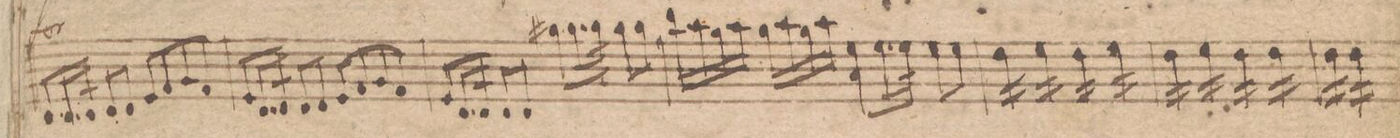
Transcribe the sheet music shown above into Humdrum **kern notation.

**kern	**dynam
*I"Violino Secundo	*
*clefG2	*
*k[f#c#]	*
*met(c)	*
*M4/4	*
8d/L	f
16.d/L	.
32d/JJk	.
8d/L	.
8d/J	.
8e/L	.
8f#/	.
8g/	.
8e/J	.
=61	=61
8e/L	.
16.d/L	.
32d/JJk	.
8d/L	.
8d/J	.
8e/L	.
8f#/	.
8g/	.
8e/J	.
=62	=62
8e/L	.
16.d/L	.
32d/JJk	.
8d/L	.
8d/J	.
8gg#X\L	.
16.gg#\L	.
32gg#\JJk	.
8gg#\L	.
8gg#\J	.
=63	=63
16bb\LL	.
16aa\	.
16gg\	.
16aa\JJ	.
16gg\LL	.
16aa\	.
16gg\	.
16aa\JJ	.
8a\L 8ee	.
16.ee\L	.
32ee\JJk	.
8ee\L	.
8ee\J	.
=64	=64
*tremolo	*
16dd\LL	.
16dd\	.
16dd\	.
16dd\JJ	.
16ee\LL	.
16ee\	.
16ee\	.
16ee\JJ	.
16dd\LL	.
16dd\	.
16dd\	.
16dd\JJ	.
16ee\LL	.
16ee\	.
16ee\	.
16ee\JJ	.
=65	=65
16dd\LL	.
16dd\	.
16dd\	.
16dd\JJ	.
16ee\LL	.
16ee\	.
16ee\	.
16ee\JJ	.
16dd\LL	.
16dd\	.
16dd\	.
16dd\JJ	.
16dd\LL	.
16dd\	.
16dd\	.
16dd\JJ	.
=66	=66
16dd\LL	.
16dd\	.
16dd\	.
16dd\JJ	.
16dd\LL	.
16dd\	.
16dd\	.
16dd\JJ	.
*-	*-
